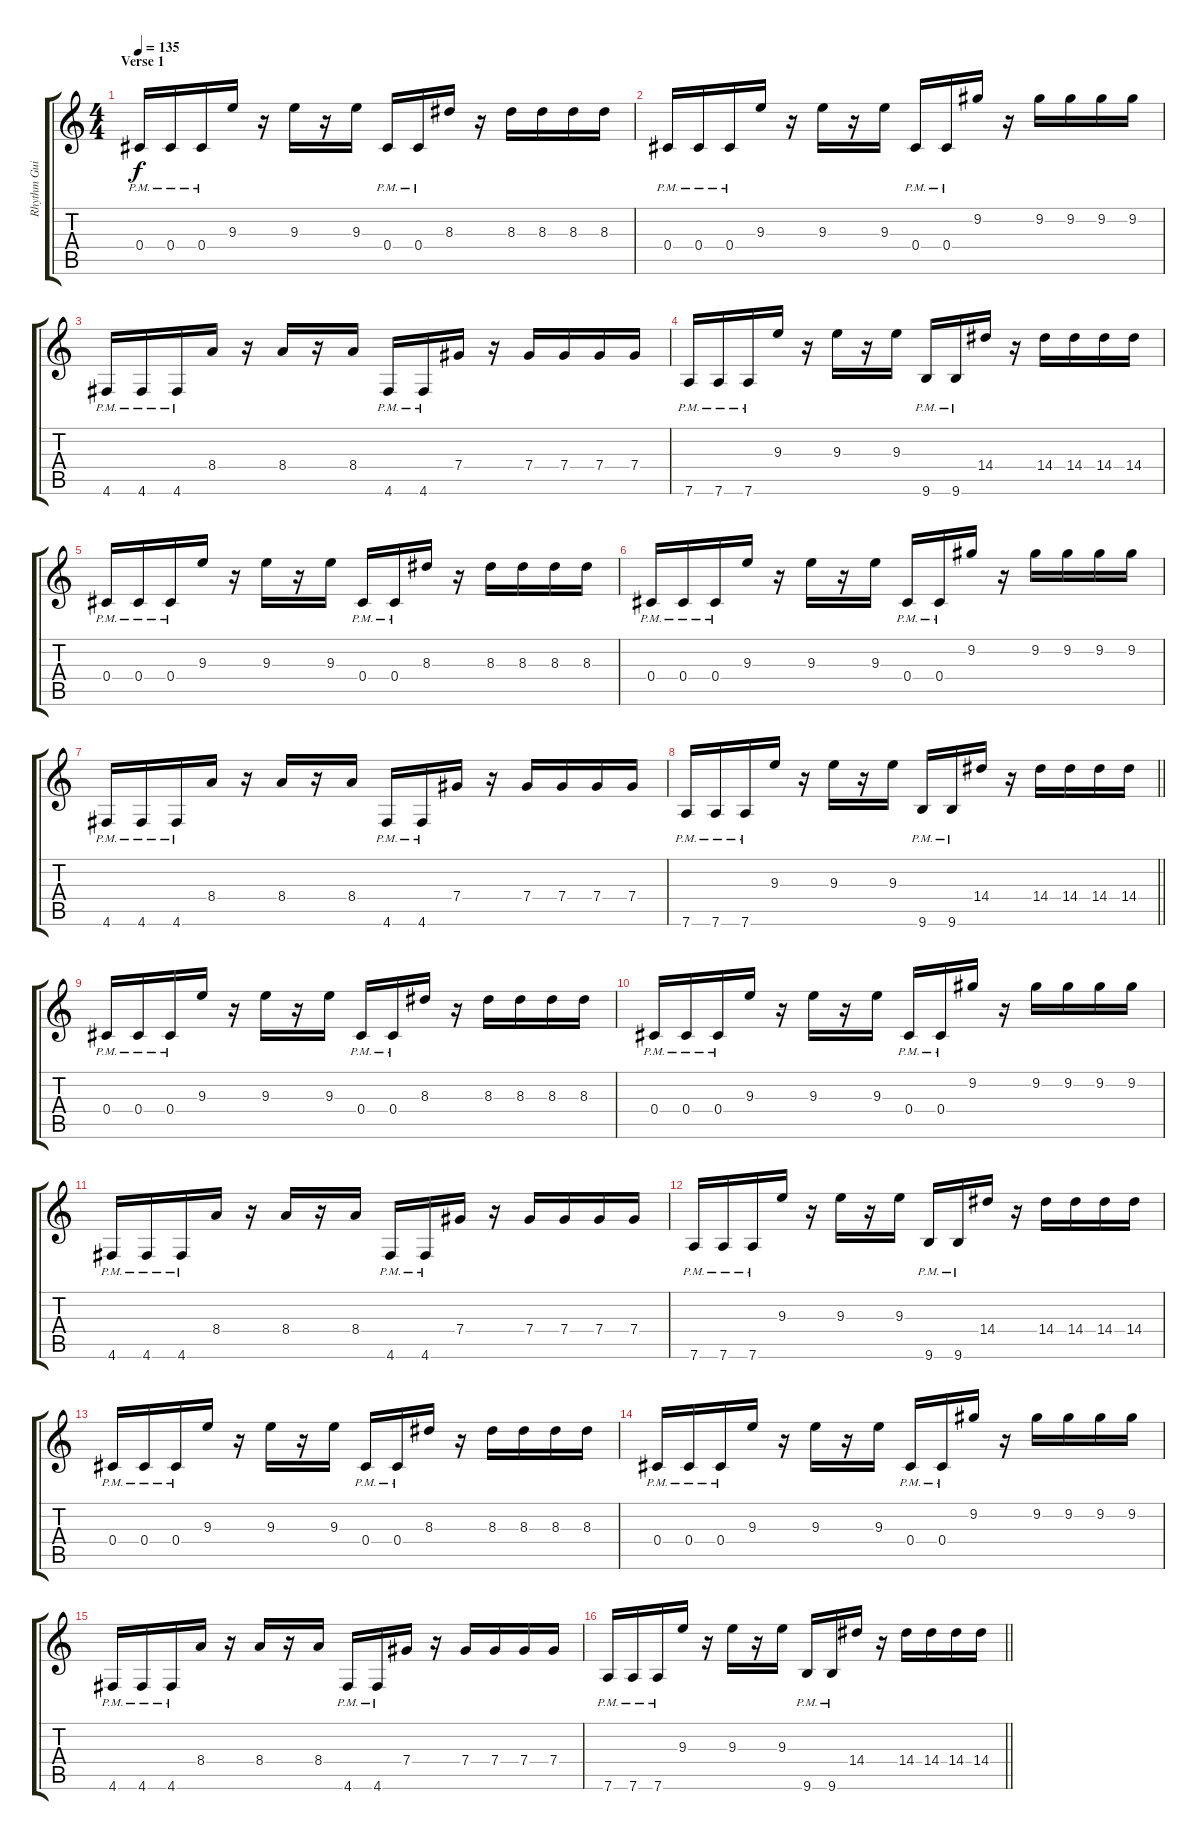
\track ("Rhythm Guitar 2" "Rhythm Gui") {instrument distortionguitar}
\staff {score tabs}
\tuning (E4 B3 G3 Db3 A2 D2) {hide}
\ts (4 4)
\section ("" "Verse 1")
\tempo 135
\clef g2
\ks c
0.4{pm}.16{dy f} 0.4{pm}.16 0.4{pm}.16 9.3.16 r.16 9.3.16 r.16 9.3.16 0.4{pm}.16 0.4{pm}.16 8.3.16 r.16 8.3.16 8.3.16 8.3.16 8.3.16 |
0.4{pm}.16 0.4{pm}.16 0.4{pm}.16 9.3.16 r.16 9.3.16 r.16 9.3.16 0.4{pm}.16 0.4{pm}.16 9.2.16 r.16 9.2.16 9.2.16 9.2.16 9.2.16 |
4.6{pm}.16 4.6{pm}.16 4.6{pm}.16 8.4.16 r.16 8.4.16 r.16 8.4.16 4.6{pm}.16 4.6{pm}.16 7.4.16 r.16 7.4.16 7.4.16 7.4.16 7.4.16 |
7.6{pm}.16 7.6{pm}.16 7.6{pm}.16 9.3.16 r.16 9.3.16 r.16 9.3.16 9.6{pm}.16 9.6{pm}.16 14.4.16 r.16 14.4.16 14.4.16 14.4.16 14.4.16 |
0.4{pm}.16 0.4{pm}.16 0.4{pm}.16 9.3.16 r.16 9.3.16 r.16 9.3.16 0.4{pm}.16 0.4{pm}.16 8.3.16 r.16 8.3.16 8.3.16 8.3.16 8.3.16 |
0.4{pm}.16 0.4{pm}.16 0.4{pm}.16 9.3.16 r.16 9.3.16 r.16 9.3.16 0.4{pm}.16 0.4{pm}.16 9.2.16 r.16 9.2.16 9.2.16 9.2.16 9.2.16 |
4.6{pm}.16 4.6{pm}.16 4.6{pm}.16 8.4.16 r.16 8.4.16 r.16 8.4.16 4.6{pm}.16 4.6{pm}.16 7.4.16 r.16 7.4.16 7.4.16 7.4.16 7.4.16 |
\barLineRight lightlight
7.6{pm}.16 7.6{pm}.16 7.6{pm}.16 9.3.16 r.16 9.3.16 r.16 9.3.16 9.6{pm}.16 9.6{pm}.16 14.4.16 r.16 14.4.16 14.4.16 14.4.16 14.4.16 |
\section ("" "")
0.4{pm}.16 0.4{pm}.16 0.4{pm}.16 9.3.16 r.16 9.3.16 r.16 9.3.16 0.4{pm}.16 0.4{pm}.16 8.3.16 r.16 8.3.16 8.3.16 8.3.16 8.3.16 |
0.4{pm}.16 0.4{pm}.16 0.4{pm}.16 9.3.16 r.16 9.3.16 r.16 9.3.16 0.4{pm}.16 0.4{pm}.16 9.2.16 r.16 9.2.16 9.2.16 9.2.16 9.2.16 |
4.6{pm}.16 4.6{pm}.16 4.6{pm}.16 8.4.16 r.16 8.4.16 r.16 8.4.16 4.6{pm}.16 4.6{pm}.16 7.4.16 r.16 7.4.16 7.4.16 7.4.16 7.4.16 |
7.6{pm}.16 7.6{pm}.16 7.6{pm}.16 9.3.16 r.16 9.3.16 r.16 9.3.16 9.6{pm}.16 9.6{pm}.16 14.4.16 r.16 14.4.16 14.4.16 14.4.16 14.4.16 |
0.4{pm}.16 0.4{pm}.16 0.4{pm}.16 9.3.16 r.16 9.3.16 r.16 9.3.16 0.4{pm}.16 0.4{pm}.16 8.3.16 r.16 8.3.16 8.3.16 8.3.16 8.3.16 |
0.4{pm}.16 0.4{pm}.16 0.4{pm}.16 9.3.16 r.16 9.3.16 r.16 9.3.16 0.4{pm}.16 0.4{pm}.16 9.2.16 r.16 9.2.16 9.2.16 9.2.16 9.2.16 |
4.6{pm}.16 4.6{pm}.16 4.6{pm}.16 8.4.16 r.16 8.4.16 r.16 8.4.16 4.6{pm}.16 4.6{pm}.16 7.4.16 r.16 7.4.16 7.4.16 7.4.16 7.4.16 |
\barLineRight lightlight
7.6{pm}.16 7.6{pm}.16 7.6{pm}.16 9.3.16 r.16 9.3.16 r.16 9.3.16 9.6{pm}.16 9.6{pm}.16 14.4.16 r.16 14.4.16 14.4.16 14.4.16 14.4.16
